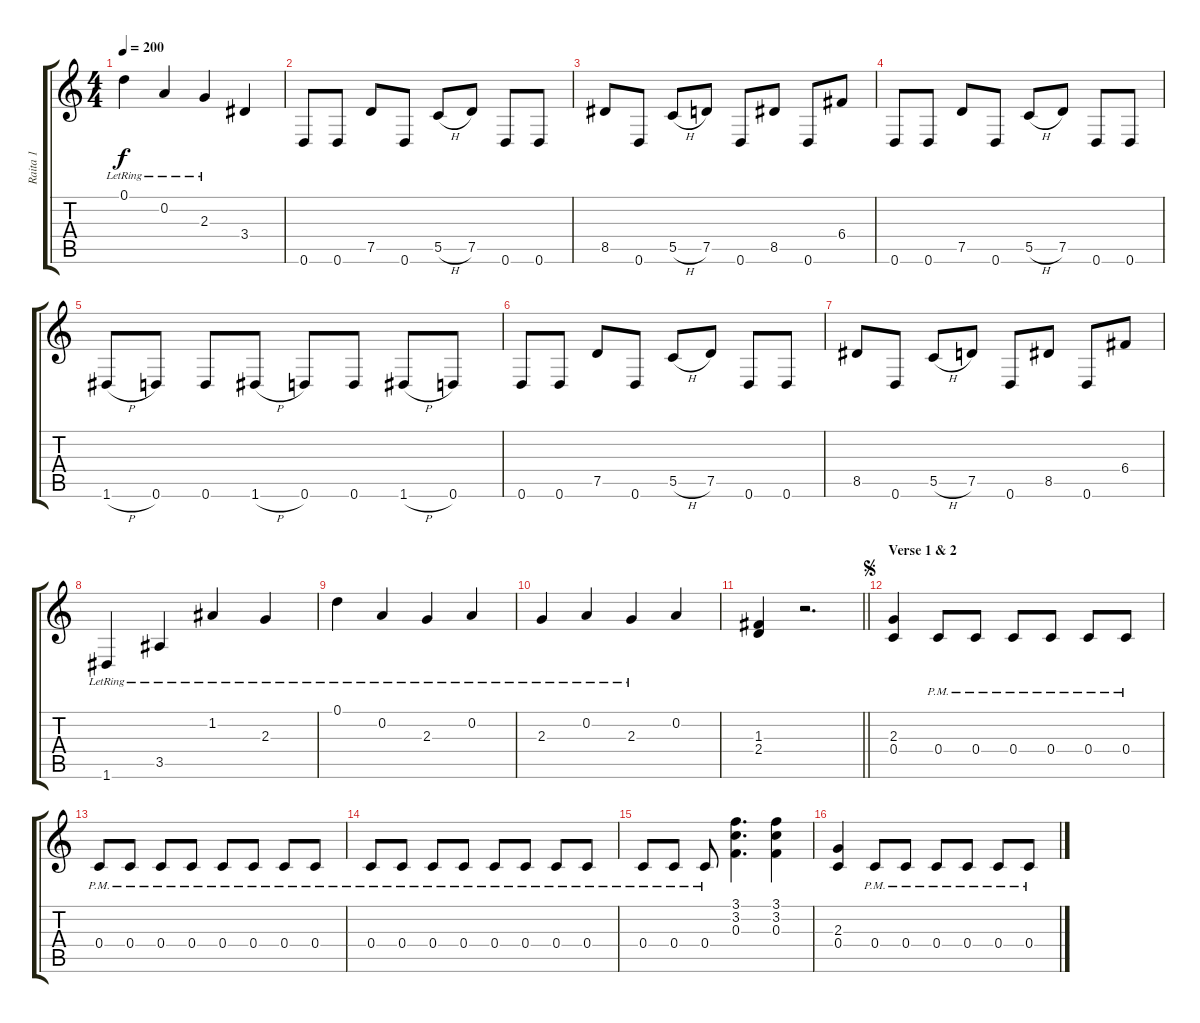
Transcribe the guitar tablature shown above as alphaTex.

\track ("Raita 1" "Raita 1") {instrument distortionguitar}
\staff {score tabs}
\tuning (D4 A3 F3 C3 G2 D2) {hide}
\ts (4 4)
\tempo 200
\clef g2
\ks c
0.1{lr}.4{dy f} 0.2{lr}.4 2.3{lr}.4 3.4.4 |
0.6.8 0.6.8 7.5.8 0.6.8 5.5{h}.8 7.5.8 0.6.8 0.6.8 |
8.5.8 0.6.8 5.5{h}.8 7.5.8 0.6.8 8.5.8 0.6.8 6.4.8 |
0.6.8 0.6.8 7.5.8 0.6.8 5.5{h}.8 7.5.8 0.6.8 0.6.8 |
1.6{h}.8 0.6.8 0.6.8 1.6{h}.8 0.6.8 0.6.8 1.6{h}.8 0.6.8 |
0.6.8 0.6.8 7.5.8 0.6.8 5.5{h}.8 7.5.8 0.6.8 0.6.8 |
8.5.8 0.6.8 5.5{h}.8 7.5.8 0.6.8 8.5.8 0.6.8 6.4.8 |
1.6{lr}.4 3.5{lr}.4 1.2{lr}.4 2.3{lr}.4 |
0.1{lr}.4 0.2{lr}.4 2.3{lr}.4 0.2{lr}.4 |
2.3{lr}.4 0.2{lr}.4 2.3{lr}.4 0.2.4 |
\barLineRight lightlight
(1.3 2.4).4 r.2{d} |
\section ("" "Verse 1 & 2")
\jump segno
(2.3 0.4).4 0.4{pm}.8 0.4{pm}.8 0.4{pm}.8 0.4{pm}.8 0.4{pm}.8 0.4{pm}.8 |
0.4{pm}.8 0.4{pm}.8 0.4{pm}.8 0.4{pm}.8 0.4{pm}.8 0.4{pm}.8 0.4{pm}.8 0.4{pm}.8 |
0.4{pm}.8 0.4{pm}.8 0.4{pm}.8 0.4{pm}.8 0.4{pm}.8 0.4{pm}.8 0.4{pm}.8 0.4{pm}.8 |
0.4{pm}.8 0.4{pm}.8 0.4{pm}.8 (3.1 3.2 0.3).4{d} (3.1 3.2 0.3).4 |
(2.3 0.4).4 0.4{pm}.8 0.4{pm}.8 0.4{pm}.8 0.4{pm}.8 0.4{pm}.8 0.4{pm}.8
